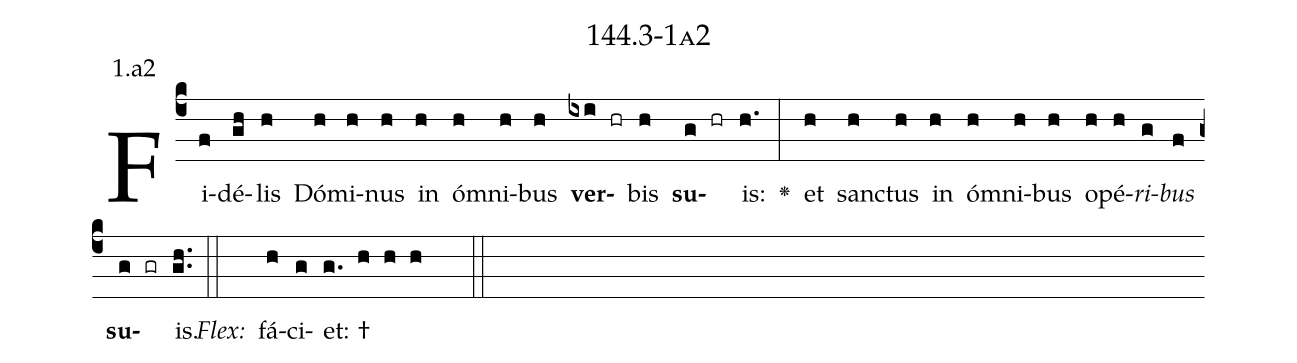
name: 144.3-1a2;
annotation: 1.a2;
%%
(c4)Fi(f)dé(gh)lis(h) Dó(h)mi(h)nus(h) in(h) óm(h)ni(h)bus(h) <b>ver</b>(ixi hr)bis(h) <b>su</b>(g hr)is:(h.) <v>\greheightstar</v>(:) et(h) sanc(h)tus(h) in(h) óm(h)ni(h)bus(h) o(h)pé(h)<i>ri</i>(g)<i>bus</i>(f) <b>su</b>(g gr)is.(gh..) (::)
<i>Flex:</i>()  fá(h)ci(g)et: †(g. h h h  ::)

%E(h) u(h) o(g) u(f) a(g) e.(gh..) (::)
